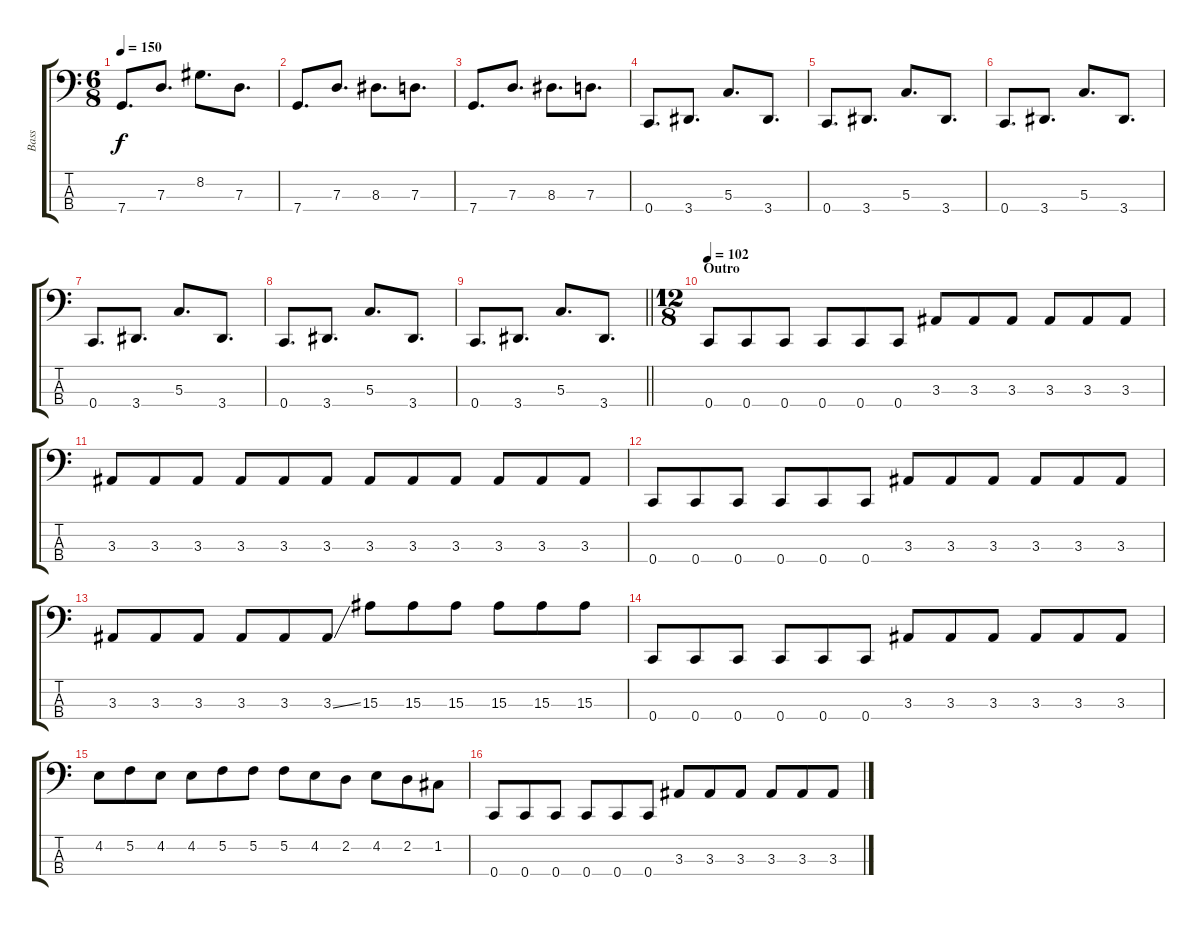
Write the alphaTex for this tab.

\track ("Bass" "Bass") {instrument electricbassfinger}
\staff {score tabs}
\tuning (F2 C2 G1 C1) {hide}
\ts (6 8)
\tempo 150
\clef f4
\ks c
7.4.8{d dy f} 7.3.8{d} 8.2.8{d} 7.3.8{d} |
7.4.8{d} 7.3.8{d} 8.3.8{d} 7.3.8{d} |
7.4.8{d} 7.3.8{d} 8.3.8{d} 7.3.8{d} |
0.4.8{d} 3.4.8{d} 5.3.8{d} 3.4.8{d} |
0.4.8{d} 3.4.8{d} 5.3.8{d} 3.4.8{d} |
0.4.8{d} 3.4.8{d} 5.3.8{d} 3.4.8{d} |
0.4.8{d} 3.4.8{d} 5.3.8{d} 3.4.8{d} |
0.4.8{d} 3.4.8{d} 5.3.8{d} 3.4.8{d} |
\barLineRight lightlight
0.4.8{d} 3.4.8{d} 5.3.8{d} 3.4.8{d} |
\ts (12 8)
\section ("" "Outro")
\tempo 102
0.4.8 0.4.8 0.4.8 0.4.8 0.4.8 0.4.8 3.3.8 3.3.8 3.3.8 3.3.8 3.3.8 3.3.8 |
3.3.8 3.3.8 3.3.8 3.3.8 3.3.8 3.3.8 3.3.8 3.3.8 3.3.8 3.3.8 3.3.8 3.3.8 |
0.4.8 0.4.8 0.4.8 0.4.8 0.4.8 0.4.8 3.3.8 3.3.8 3.3.8 3.3.8 3.3.8 3.3.8 |
3.3.8 3.3.8 3.3.8 3.3.8 3.3.8 3.3{ss}.8 15.3.8 15.3.8 15.3.8 15.3.8 15.3.8 15.3.8 |
0.4.8 0.4.8 0.4.8 0.4.8 0.4.8 0.4.8 3.3.8 3.3.8 3.3.8 3.3.8 3.3.8 3.3.8 |
4.2.8 5.2.8 4.2.8 4.2.8 5.2.8 5.2.8 5.2.8 4.2.8 2.2.8 4.2.8 2.2.8 1.2.8 |
0.4.8 0.4.8 0.4.8 0.4.8 0.4.8 0.4.8 3.3.8 3.3.8 3.3.8 3.3.8 3.3.8 3.3.8
